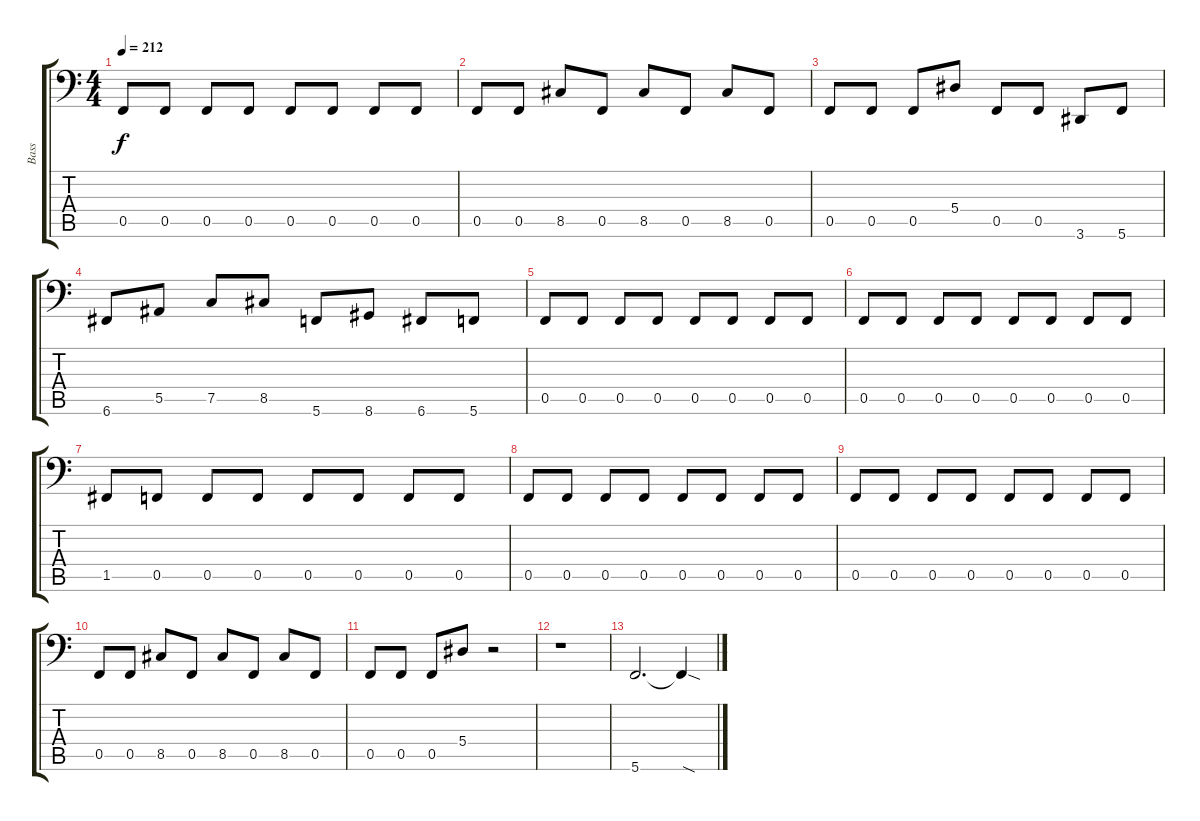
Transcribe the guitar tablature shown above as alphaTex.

\track ("Bass" "Bass") {instrument electricbasspick}
\staff {score tabs}
\tuning (C3 G2 Eb2 Bb1 F1 C1) {hide}
\ts (4 4)
\tempo 212
\clef f4
\ks c
0.5.8{dy f} 0.5.8 0.5.8 0.5.8 0.5.8 0.5.8 0.5.8 0.5.8 |
0.5.8 0.5.8 8.5.8 0.5.8 8.5.8 0.5.8 8.5.8 0.5.8 |
0.5.8 0.5.8 0.5.8 5.4.8 0.5.8 0.5.8 3.6.8 5.6.8 |
6.6.8 5.5.8 7.5.8 8.5.8 5.6.8 8.6.8 6.6.8 5.6.8 |
0.5.8 0.5.8 0.5.8 0.5.8 0.5.8 0.5.8 0.5.8 0.5.8 |
0.5.8 0.5.8 0.5.8 0.5.8 0.5.8 0.5.8 0.5.8 0.5.8 |
1.5.8 0.5.8 0.5.8 0.5.8 0.5.8 0.5.8 0.5.8 0.5.8 |
0.5.8 0.5.8 0.5.8 0.5.8 0.5.8 0.5.8 0.5.8 0.5.8 |
0.5.8 0.5.8 0.5.8 0.5.8 0.5.8 0.5.8 0.5.8 0.5.8 |
0.5.8 0.5.8 8.5.8 0.5.8 8.5.8 0.5.8 8.5.8 0.5.8 |
0.5.8 0.5.8 0.5.8 5.4.8 r.2 |
r.1 |
5.6.2{d} 5.6{sod t}.4
